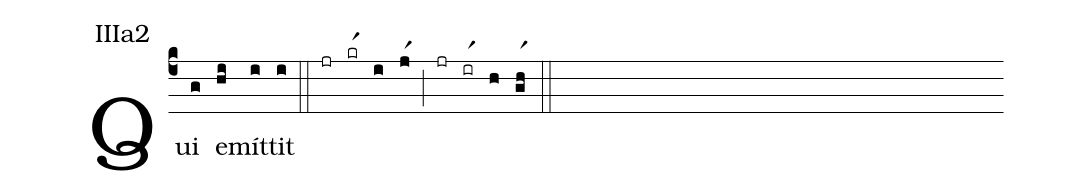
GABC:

annotation: IIIa2;
%%
(c4)Qui(g) e(hi)mít(i)tit(i) (::) (jr)(krr1)(i)(jr1)(;)(jr)(irr1)(h)(ghr1)(::)
